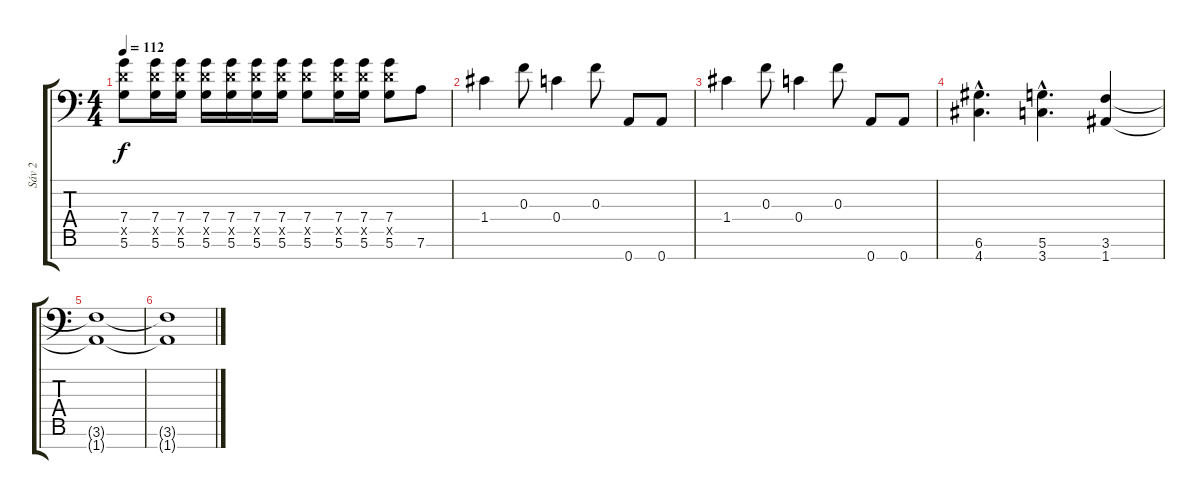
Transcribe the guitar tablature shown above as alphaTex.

\track ("Sáv 2" "Sáv 2") {instrument distortionguitar}
\staff {score tabs}
\tuning (D4 A3 F3 C3 G2 D2 A1) {hide}
\ts (4 4)
\tempo 112
\clef f4
\ks c
(7.4 7.5{x} 5.6).8{dy f} (7.4 7.5{x} 5.6).16 (7.4 7.5{x} 5.6).16 (7.4 7.5{x} 5.6).16 (7.4 7.5{x} 5.6).16 (7.4 7.5{x} 5.6).16 (7.4 7.5{x} 5.6).16 (7.4 7.5{x} 5.6).8 (7.4 7.5{x} 5.6).16 (7.4 7.5{x} 5.6).16 (7.4 7.5{x} 5.6).8 7.6.8 |
1.4.4 0.3.8 0.4.4 0.3.8 0.7.8 0.7.8 |
1.4.4 0.3.8 0.4.4 0.3.8 0.7.8 0.7.8 |
(6.6{hac} 4.7{hac}).4{d} (5.6{hac} 3.7{hac}).4{d} (3.6 1.7).4 |
(3.6{t} 1.7{t}).1 |
(3.6{t} 1.7{t}).1
